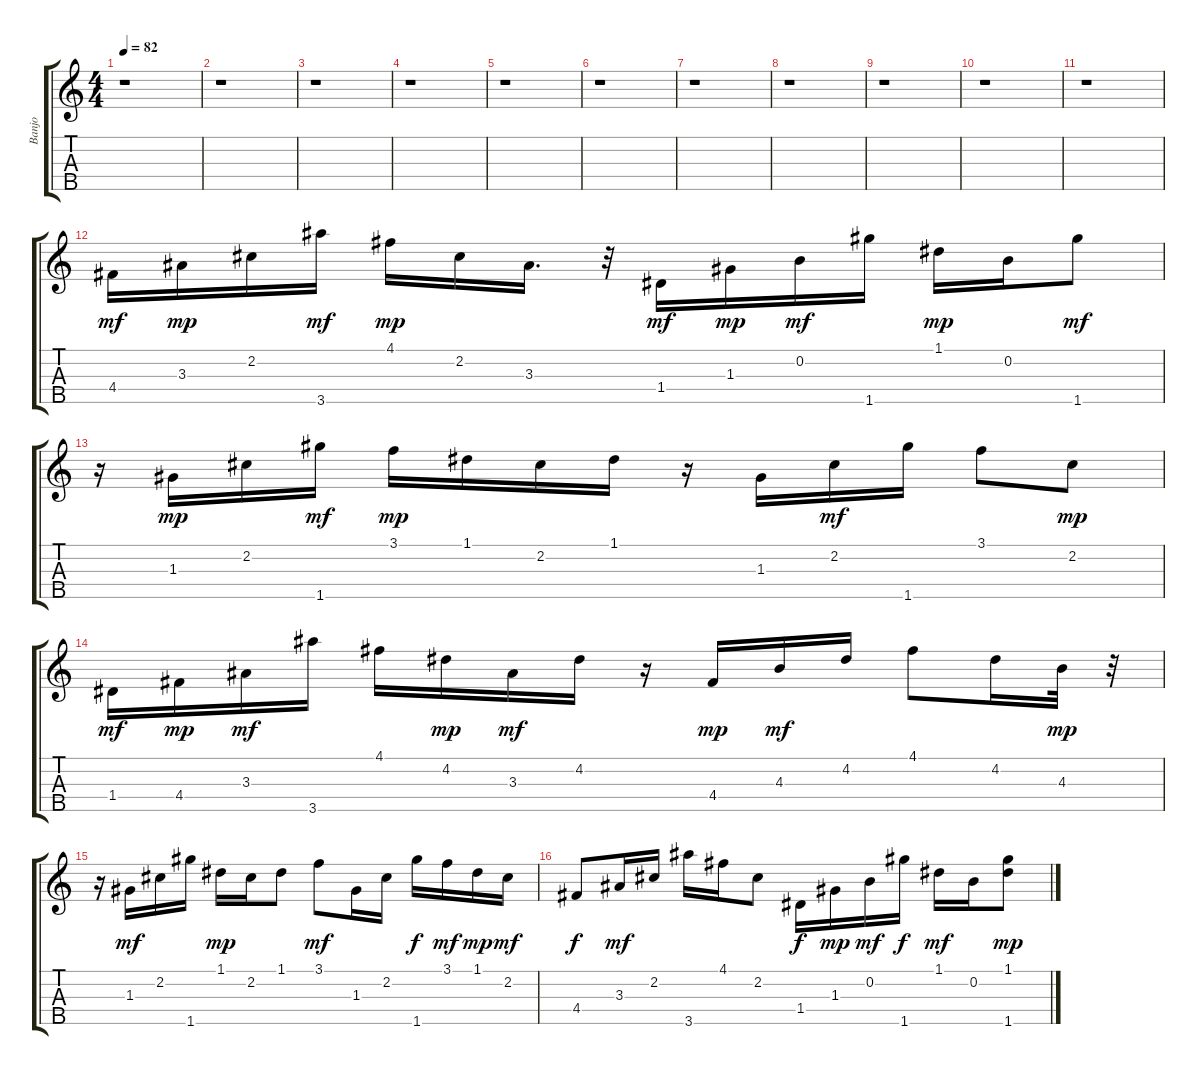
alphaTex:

\track ("Banjo     " "Banjo     ") {instrument banjo}
\staff {score tabs}
\tuning (D4 B3 G3 D3 G4) {hide}
\displaytranspose 12
\ts (4 4)
\tempo 82
\clef g2
\ks c
r.1{dy mp} |
r.1 |
r.1 |
r.1 |
r.1 |
r.1 |
r.1 |
r.1 |
r.1 |
r.1 |
r.1 |
4.4.16{dy mf} 3.3.16{dy mp} 2.2.16 3.5.16{dy mf} 4.1.16{dy mp} 2.2.16 3.3.16{d} r.32 1.4.16{dy mf} 1.3.16{dy mp} 0.2.16{dy mf} 1.5.16 1.1.16{dy mp} 0.2.16 1.5.8{dy mf} |
r.16 1.3.16{dy mp} 2.2.16 1.5.16{dy mf} 3.1.16{dy mp} 1.1.16 2.2.16 1.1.16 r.16 1.3.16 2.2.16{dy mf} 1.5.16 3.1.8 2.2.8{dy mp} |
1.4.16{dy mf} 4.4.16{dy mp} 3.3.16{dy mf} 3.5.16 4.1.16 4.2.16{dy mp} 3.3.16{dy mf} 4.2.16 r.16 4.4.16{dy mp} 4.3.16{dy mf} 4.2.16 4.1.8 4.2.16 4.3.32{dy mp} r.32 |
r.16 1.3.16{dy mf} 2.2.16 1.5.16 1.1.16{dy mp} 2.2.16 1.1.8 3.1.8{dy mf} 1.3.16 2.2.16 1.5.16{dy f} 3.1.16{dy mf} 1.1.16{dy mp} 2.2.16{dy mf} |
4.4.8{dy f} 3.3.16{dy mf} 2.2.16 3.5.16 4.1.16 2.2.8 1.4.16{dy f} 1.3.16{dy mp} 0.2.16{dy mf} 1.5.16{dy f} 1.1.16{dy mf} 0.2.16 (1.1 1.5).8{dy mp}
